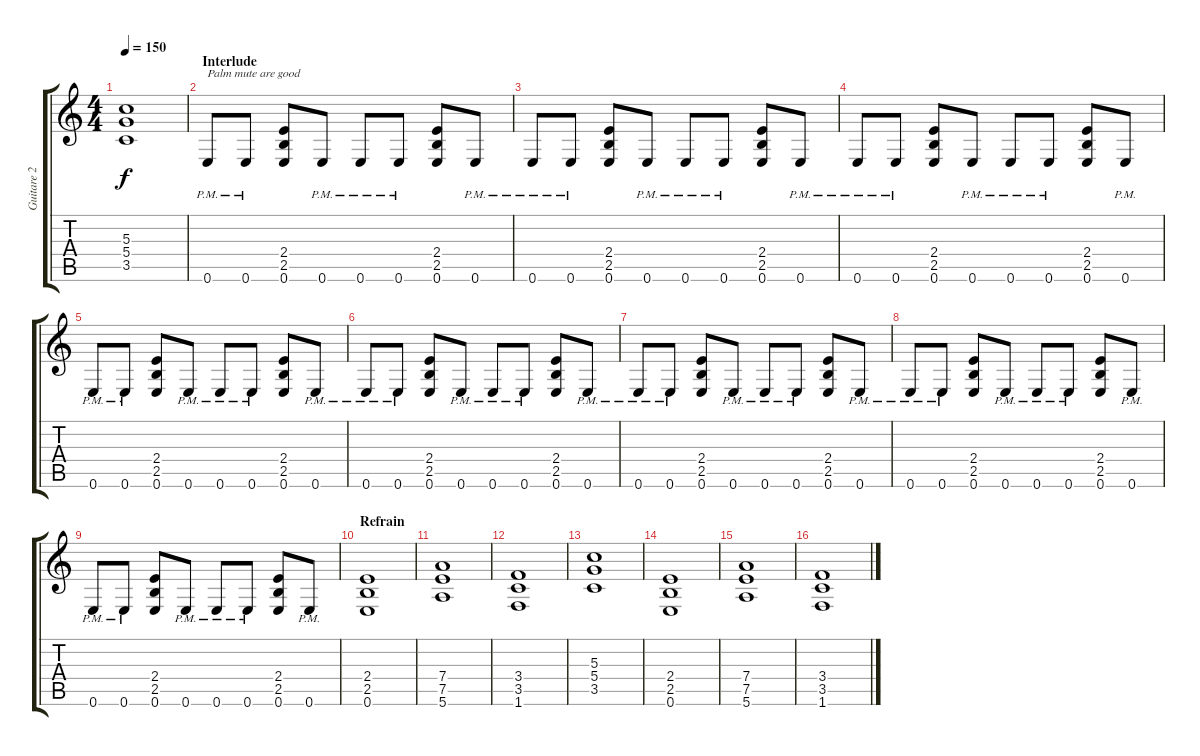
\track ("Guitare 2" "Guitare 2") {instrument distortionguitar}
\staff {score tabs}
\tuning (E4 B3 G3 D3 A2 E2) {hide}
\ts (4 4)
\tempo 150
\clef g2
\ks c
(5.3 5.4 3.5).1{dy f} |
\section ("" "Interlude")
0.6{pm}.8{txt "Palm mute are good"} 0.6{pm}.8 (2.4 2.5 0.6).8 0.6{pm}.8 0.6{pm}.8 0.6{pm}.8 (2.4 2.5 0.6).8 0.6{pm}.8 |
0.6{pm}.8 0.6{pm}.8 (2.4 2.5 0.6).8 0.6{pm}.8 0.6{pm}.8 0.6{pm}.8 (2.4 2.5 0.6).8 0.6{pm}.8 |
0.6{pm}.8 0.6{pm}.8 (2.4 2.5 0.6).8 0.6{pm}.8 0.6{pm}.8 0.6{pm}.8 (2.4 2.5 0.6).8 0.6{pm}.8 |
0.6{pm}.8 0.6{pm}.8 (2.4 2.5 0.6).8 0.6{pm}.8 0.6{pm}.8 0.6{pm}.8 (2.4 2.5 0.6).8 0.6{pm}.8 |
0.6{pm}.8 0.6{pm}.8 (2.4 2.5 0.6).8 0.6{pm}.8 0.6{pm}.8 0.6{pm}.8 (2.4 2.5 0.6).8 0.6{pm}.8 |
0.6{pm}.8 0.6{pm}.8 (2.4 2.5 0.6).8 0.6{pm}.8 0.6{pm}.8 0.6{pm}.8 (2.4 2.5 0.6).8 0.6{pm}.8 |
0.6{pm}.8 0.6{pm}.8 (2.4 2.5 0.6).8 0.6{pm}.8 0.6{pm}.8 0.6{pm}.8 (2.4 2.5 0.6).8 0.6{pm}.8 |
0.6{pm}.8 0.6{pm}.8 (2.4 2.5 0.6).8 0.6{pm}.8 0.6{pm}.8 0.6{pm}.8 (2.4 2.5 0.6).8 0.6{pm}.8 |
\section ("" "Refrain")
(2.4 2.5 0.6).1 |
(7.4 7.5 5.6).1 |
(3.4 3.5 1.6).1 |
(5.3 5.4 3.5).1 |
(2.4 2.5 0.6).1 |
(7.4 7.5 5.6).1 |
(3.4 3.5 1.6).1
